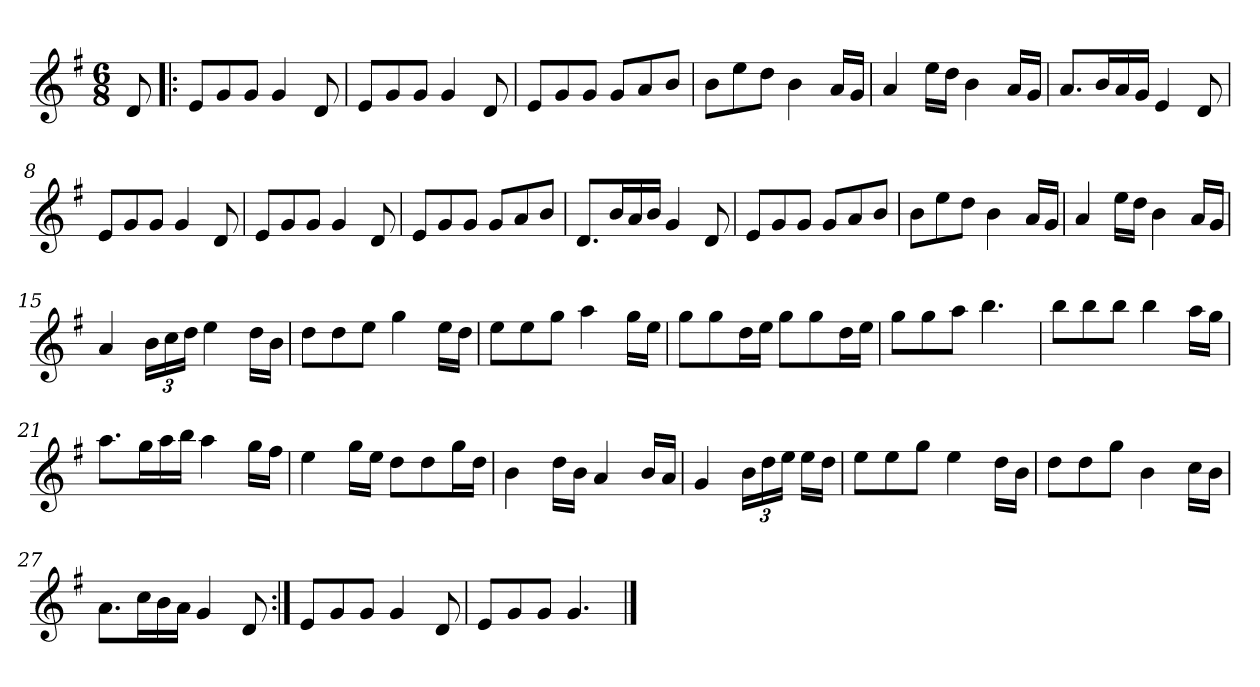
**kern
*part1
*staff1
*clefG2
*k[f#]
*G:
*M6/8
=1
8d/
=2!|:
8e/L
8g/
8g/J
4g/
8d/
=3
8e/L
8g/
8g/J
4g/
8d/
=4
8e/L
8g/
8g/J
8g/L
8a/
8b/J
=5
8b\L
8ee\
8dd\J
4b\
16a/LL
16g/JJ
=6
4a/
16ee\LL
16dd\JJ
4b\
16a/LL
16g/JJ
=7
8.a/L
16b/L
16a/
16g/JJ
4e/
8d/
=8
8e/L
8g/
8g/J
4g/
8d/
!!LO:LB:g=z
=9
8e/L
8g/
8g/J
4g/
8d/
=10
8e/L
8g/
8g/J
8g/L
8a/
8b/J
=11
8.d/L
16b/L
16a/
16b/JJ
4g/
8d/
=12
8e/L
8g/
8g/J
8g/L
8a/
8b/J
=13
8b\L
8ee\
8dd\J
4b\
16a/LL
16g/JJ
=14
4a/
16ee\LL
16dd\JJ
4b\
16a/LL
16g/JJ
=15
4a/
*Xbrackettup
24b\LL
24cc\
24dd\JJ
4ee\
16dd\LL
16b\JJ
!!LO:LB:g=z
=16
8dd\L
8dd\
8ee\J
4gg\
16ee\LL
16dd\JJ
=17
8ee\L
8ee\
8gg\J
4aa\
16gg\LL
16ee\JJ
=18
8gg\L
8gg\
16dd\L
16ee\JJ
8gg\L
8gg\
16dd\L
16ee\JJ
=19
8gg\L
8gg\
8aa\J
4.bb\
=20
8bb\L
8bb\
8bb\J
4bb\
16aa\LL
16gg\JJ
=21
8.aa\L
16gg\L
16aa\
16bb\JJ
4aa\
16gg\LL
16ff#\JJ
!!LO:LB:g=z
=22
4ee\
16gg\LL
16ee\JJ
8dd\L
8dd\
16gg\L
16dd\JJ
=23
4b\
16dd\LL
16b\JJ
4a/
16b/LL
16a/JJ
=24
4g/
24b\LL
24dd\
24ee\JJ
16ee\LL
16dd\JJ
=25
8ee\L
8ee\
8gg\J
4ee\
16dd\LL
16b\JJ
=26
8dd\L
8dd\
8gg\J
4b\
16cc\LL
16b\JJ
=27
8.a\L
16cc\L
16b\
16a\JJ
4g/
8d/
=28:|!
8e/L
8g/
8g/J
4g/
8d/
!!LO:LB:g=z
=29
8e/L
8g/
8g/J
4.g/
==
*-
